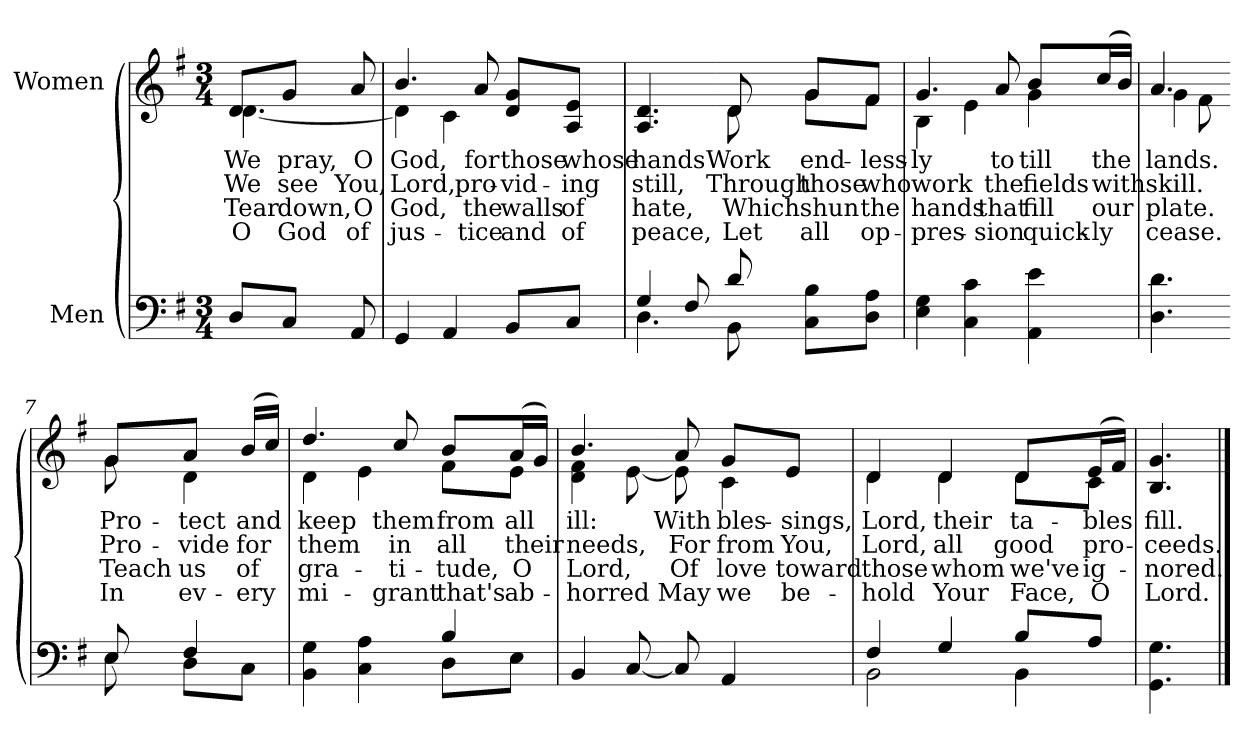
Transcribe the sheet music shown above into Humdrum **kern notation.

**kern	**kern	**text	**text	**text	**text
*part2	*part1	*part1	*part1	*part1	*part1
*staff2	*staff1	*staff1	*staff1	*staff1	*staff1
*I"Men	*I"Women	*	*	*	*
*clefF4	*clefG2	*	*	*	*
*k[f#]	*k[f#]	*	*	*	*
*M3/4	*M3/4	*	*	*	*
=1	=1	=1	=1	=1	=1
!	!LO:TX:b:i:t=Verse	!	!	!	!
!	!	!LO:LY:b	!LO:LY:b	!LO:LY:b	!LO:LY:b
*	*^	*	*	*	*
8D/L	8d/L	[4.d\	We	We	Tear	O
!	!	!	!LO:LY:b	!LO:LY:b	!LO:LY:b	!LO:LY:b
8C/J	8g/J	.	pray,	see	down,	God
!	!	!	!LO:LY:b	!LO:LY:b	!LO:LY:b	!LO:LY:b
8AA/	8a/	.	O	You,	O	of
=2	=2	=2	=2	=2	=2	=2
!	!	!	!LO:LY:b	!LO:LY:b	!LO:LY:b	!LO:LY:b
4GG/	4.b/	4d\]	God,	Lord,	God,	jus-
4AA/	.	4c\	.	.	.	.
!	!	!	!LO:LY:b	!LO:LY:b	!LO:LY:b	!LO:LY:b
.	8a/	.	for	pro-	the	-tice
!	!	!	!LO:LY:b	!LO:LY:b	!LO:LY:b	!LO:LY:b
8BB/L	8d/ 8g/L	4ryy	those	-vid-	walls	and
!	!	!	!LO:LY:b	!LO:LY:b	!LO:LY:b	!LO:LY:b
8C/J	8A/ 8e/J	.	whose	-ing	of	of
*	*v	*v	*	*	*	*
=3	=3	=3	=3	=3	=3
*^	*	*	*	*	*
!	!	!	!LO:LY:b	!LO:LY:b	!LO:LY:b	!LO:LY:b
4G/	4.D\	4.A/ 4.d/	hands	still,	hate,	peace,
8F#/	.	.	.	.	.	.
!!LO:LB:g=z
=4-	=4-	=4-	=4-	=4-	=4-	=4-
!	!	!	!LO:LY:b	!LO:LY:b	!LO:LY:b	!LO:LY:b
*	*	*^	*	*	*	*
8d/	8BB\	8d/	8d\	Work	Through	Which	Let
!	!	!	!	!LO:LY:b	!LO:LY:b	!LO:LY:b	!LO:LY:b
8C\ 8B\L	4ryy	8g/L	8g\L	end-	those	shun	all
!	!	!	!	!LO:LY:b	!LO:LY:b	!LO:LY:b	!LO:LY:b
8D\ 8A\J	.	8f#/J	8f#\J	-less-	who	the	op-
*v	*v	*	*	*	*	*	*
=5	=5	=5	=5	=5	=5	=5
!	!	!	!LO:LY:b	!LO:LY:b	!LO:LY:b	!LO:LY:b
4E\ 4G\	4.g/	4B\	-ly	work	hands	-pres-
4C\ 4c\	.	4e\	.	.	.	.
!	!	!	!LO:LY:b	!LO:LY:b	!LO:LY:b	!LO:LY:b
.	8a/	.	to	the	that	-sion
!	!	!	!LO:LY:b	!LO:LY:b	!LO:LY:b	!LO:LY:b
4AA\ 4e\	8b/L	4g\	till	fields	fill	quick-
!	!	!	!LO:LY:b	!LO:LY:b	!LO:LY:b	!LO:LY:b
.	(>16cc/L	.	the	with	our	-ly
.	16b/JJ)	.	.	.	.	.
=6	=6	=6	=6	=6	=6	=6
!	!	!	!LO:LY:b	!LO:LY:b	!LO:LY:b	!LO:LY:b
4.D\ 4.d\	4.a/	4g\	lands.	skill.	plate.	cease.
.	.	8f#\	.	.	.	.
!!LO:LB:g=z	!!
=7-	=7-	=7-	=7-	=7-	=7-	=7-
*^	*	*	*	*	*	*
!	!	!	!	!LO:LY:b	!LO:LY:b	!LO:LY:b	!LO:LY:b
8E/	8E\	8g/L	8g\	Pro-	Pro-	Teach	In
!	!	!	!	!LO:LY:b	!LO:LY:b	!LO:LY:b	!LO:LY:b
4F#/	8D\L	8a/J	4d\	-tect	-vide	us	ev-
!	!	!	!	!LO:LY:b	!LO:LY:b	!LO:LY:b	!LO:LY:b
.	8C\J	(>16b/LL	.	and	for	of	-ery
.	.	16cc/JJ)	.	.	.	.	.
=8	=8	=8	=8	=8	=8	=8	=8
!	!	!	!	!LO:LY:b	!LO:LY:b	!LO:LY:b	!LO:LY:b
4BB\ 4G\	2ryy	4.dd/	4d\	keep	them	gra-	mi-
4C\ 4A\	.	.	4e\	.	.	.	.
!	!	!	!	!LO:LY:b	!LO:LY:b	!LO:LY:b	!LO:LY:b
.	.	8cc/	.	them	in	-ti-	-grant
!	!	!	!	!LO:LY:b	!LO:LY:b	!LO:LY:b	!LO:LY:b
4B/	8D\L	8b/L	8f#\L	from	all	-tude,	that's
!	!	!	!	!LO:LY:b	!LO:LY:b	!LO:LY:b	!LO:LY:b
.	8E\J	(>16a/L	8e\J	all	their	O	ab-
.	.	16g/JJ)	.	.	.	.	.
*v	*v	*	*	*	*	*	*
=9	=9	=9	=9	=9	=9	=9
!	!	!	!LO:LY:b	!LO:LY:b	!LO:LY:b	!LO:LY:b
4BB/	4.b/	4d\ 4f#\	ill:	needs,	Lord,	-horred
[8C/	.	[8e\	.	.	.	.
!!LO:LB:g=z	!!
=10-	=10-	=10-	=10-	=10-	=10-	=10-
!	!	!	!LO:LY:b	!LO:LY:b	!LO:LY:b	!LO:LY:b
8C/]	8a/	8e\]	With	For	Of	May
!	!	!	!LO:LY:b	!LO:LY:b	!LO:LY:b	!LO:LY:b
4AA/	8g/L	4c\	bles-	from	love	we
!	!	!	!LO:LY:b	!LO:LY:b	!LO:LY:b	!LO:LY:b
.	8e/J	.	-sings,	You,	toward	be-
=11	=11	=11	=11	=11	=11	=11
*^	*	*	*	*	*	*
!	!	!	!	!LO:LY:b	!LO:LY:b	!LO:LY:b	!LO:LY:b
4F#/	2BB\	4d/	4d\	Lord,	Lord,	those	-hold
!	!	!	!	!LO:LY:b	!LO:LY:b	!LO:LY:b	!LO:LY:b
4G/	.	4d/	4d\	their	all	whom	Your
!	!	!	!	!LO:LY:b	!LO:LY:b	!LO:LY:b	!LO:LY:b
8B/L	4BB\	8d/L	8d\L	ta-	good	we've	Face,
!	!	!	!	!LO:LY:b	!LO:LY:b	!LO:LY:b	!LO:LY:b
8A/J	.	(>16e/L	8c\J	-bles	pro-	ig-	O
.	.	16f#/JJ)	.	.	.	.	.
*v	*v	*	*	*	*	*	*
*	*v	*v	*	*	*	*
=12	=12	=12	=12	=12	=12
!	!	!LO:LY:b	!LO:LY:b	!LO:LY:b	!LO:LY:b
4.GG\ 4.G\	4.B/ 4.g/	fill.	-ceeds.	-nored.	Lord.
==	==	==	==	==	==
*-	*-	*-	*-	*-	*-
